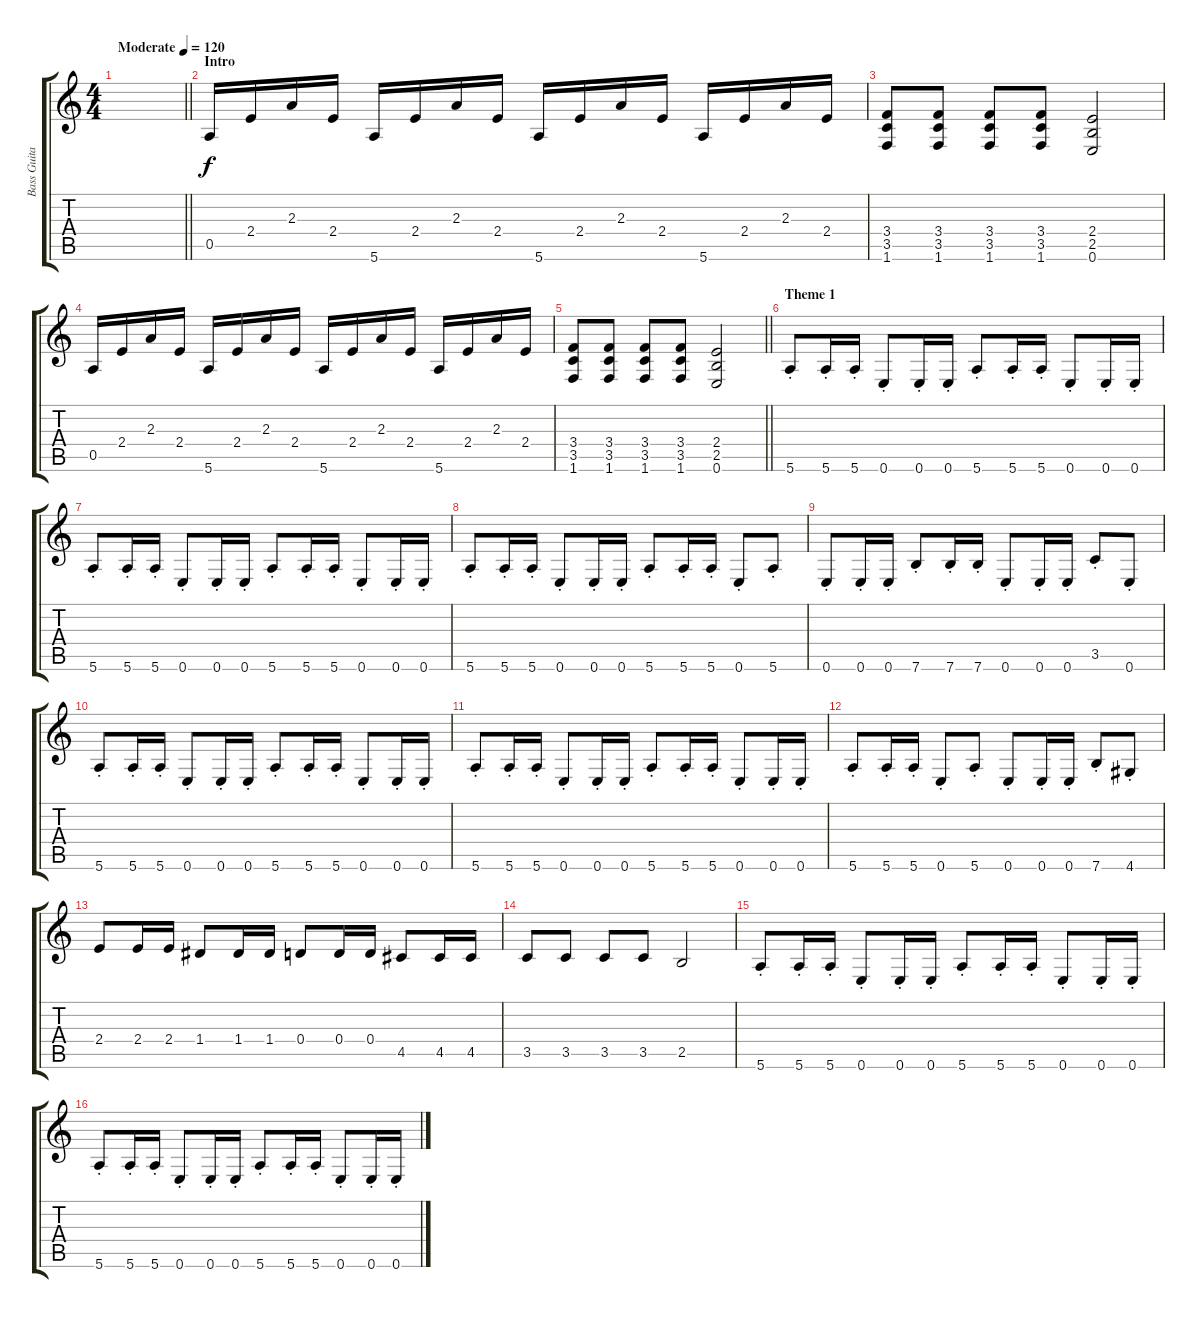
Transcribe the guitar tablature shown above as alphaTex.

\track ("Bass Guitar" "Bass Guita") {instrument electricguitarmuted}
\staff {score tabs}
\tuning (E4 B3 G3 D3 A2 E2) {hide}
\ts (4 4)
\tempo (120 "Moderate")
\clef g2
\barLineRight lightlight
\ks c
|
\section ("" "Intro")
0.5.16 2.4.16 2.3.16 2.4.16 5.6.16 2.4.16 2.3.16 2.4.16 5.6.16 2.4.16 2.3.16 2.4.16 5.6.16 2.4.16 2.3.16 2.4.16 |
(3.4 3.5 1.6).8 (3.4 3.5 1.6).8 (3.4 3.5 1.6).8 (3.4 3.5 1.6).8 (2.4 2.5 0.6).2 |
0.5.16 2.4.16 2.3.16 2.4.16 5.6.16 2.4.16 2.3.16 2.4.16 5.6.16 2.4.16 2.3.16 2.4.16 5.6.16 2.4.16 2.3.16 2.4.16 |
\barLineRight lightlight
(3.4 3.5 1.6).8 (3.4 3.5 1.6).8 (3.4 3.5 1.6).8 (3.4 3.5 1.6).8 (2.4 2.5 0.6).2 |
\section ("" "Theme 1")
5.6{st}.8 5.6{st}.16 5.6{st}.16 0.6{st}.8 0.6{st}.16 0.6{st}.16 5.6{st}.8 5.6{st}.16 5.6{st}.16 0.6{st}.8 0.6{st}.16 0.6{st}.16 |
5.6{st}.8 5.6{st}.16 5.6{st}.16 0.6{st}.8 0.6{st}.16 0.6{st}.16 5.6{st}.8 5.6{st}.16 5.6{st}.16 0.6{st}.8 0.6{st}.16 0.6{st}.16 |
5.6{st}.8 5.6{st}.16 5.6{st}.16 0.6{st}.8 0.6{st}.16 0.6{st}.16 5.6{st}.8 5.6{st}.16 5.6{st}.16 0.6{st}.8 5.6{st}.8 |
0.6{st}.8 0.6{st}.16 0.6{st}.16 7.6{st}.8 7.6{st}.16 7.6{st}.16 0.6{st}.8 0.6{st}.16 0.6{st}.16 3.5{st}.8 0.6{st}.8 |
5.6{st}.8 5.6{st}.16 5.6{st}.16 0.6{st}.8 0.6{st}.16 0.6{st}.16 5.6{st}.8 5.6{st}.16 5.6{st}.16 0.6{st}.8 0.6{st}.16 0.6{st}.16 |
5.6{st}.8 5.6{st}.16 5.6{st}.16 0.6{st}.8 0.6{st}.16 0.6{st}.16 5.6{st}.8 5.6{st}.16 5.6{st}.16 0.6{st}.8 0.6{st}.16 0.6{st}.16 |
5.6{st}.8 5.6{st}.16 5.6{st}.16 0.6{st}.8 5.6{st}.8 0.6{st}.8 0.6{st}.16 0.6{st}.16 7.6{st}.8 4.6{st}.8 |
2.4.8 2.4.16 2.4.16 1.4.8 1.4.16 1.4.16 0.4.8 0.4.16 0.4.16 4.5.8 4.5.16 4.5.16 |
3.5.8 3.5.8 3.5.8 3.5.8 2.5.2 |
5.6{st}.8 5.6{st}.16 5.6{st}.16 0.6{st}.8 0.6{st}.16 0.6{st}.16 5.6{st}.8 5.6{st}.16 5.6{st}.16 0.6{st}.8 0.6{st}.16 0.6{st}.16 |
5.6{st}.8 5.6{st}.16 5.6{st}.16 0.6{st}.8 0.6{st}.16 0.6{st}.16 5.6{st}.8 5.6{st}.16 5.6{st}.16 0.6{st}.8 0.6{st}.16 0.6{st}.16
